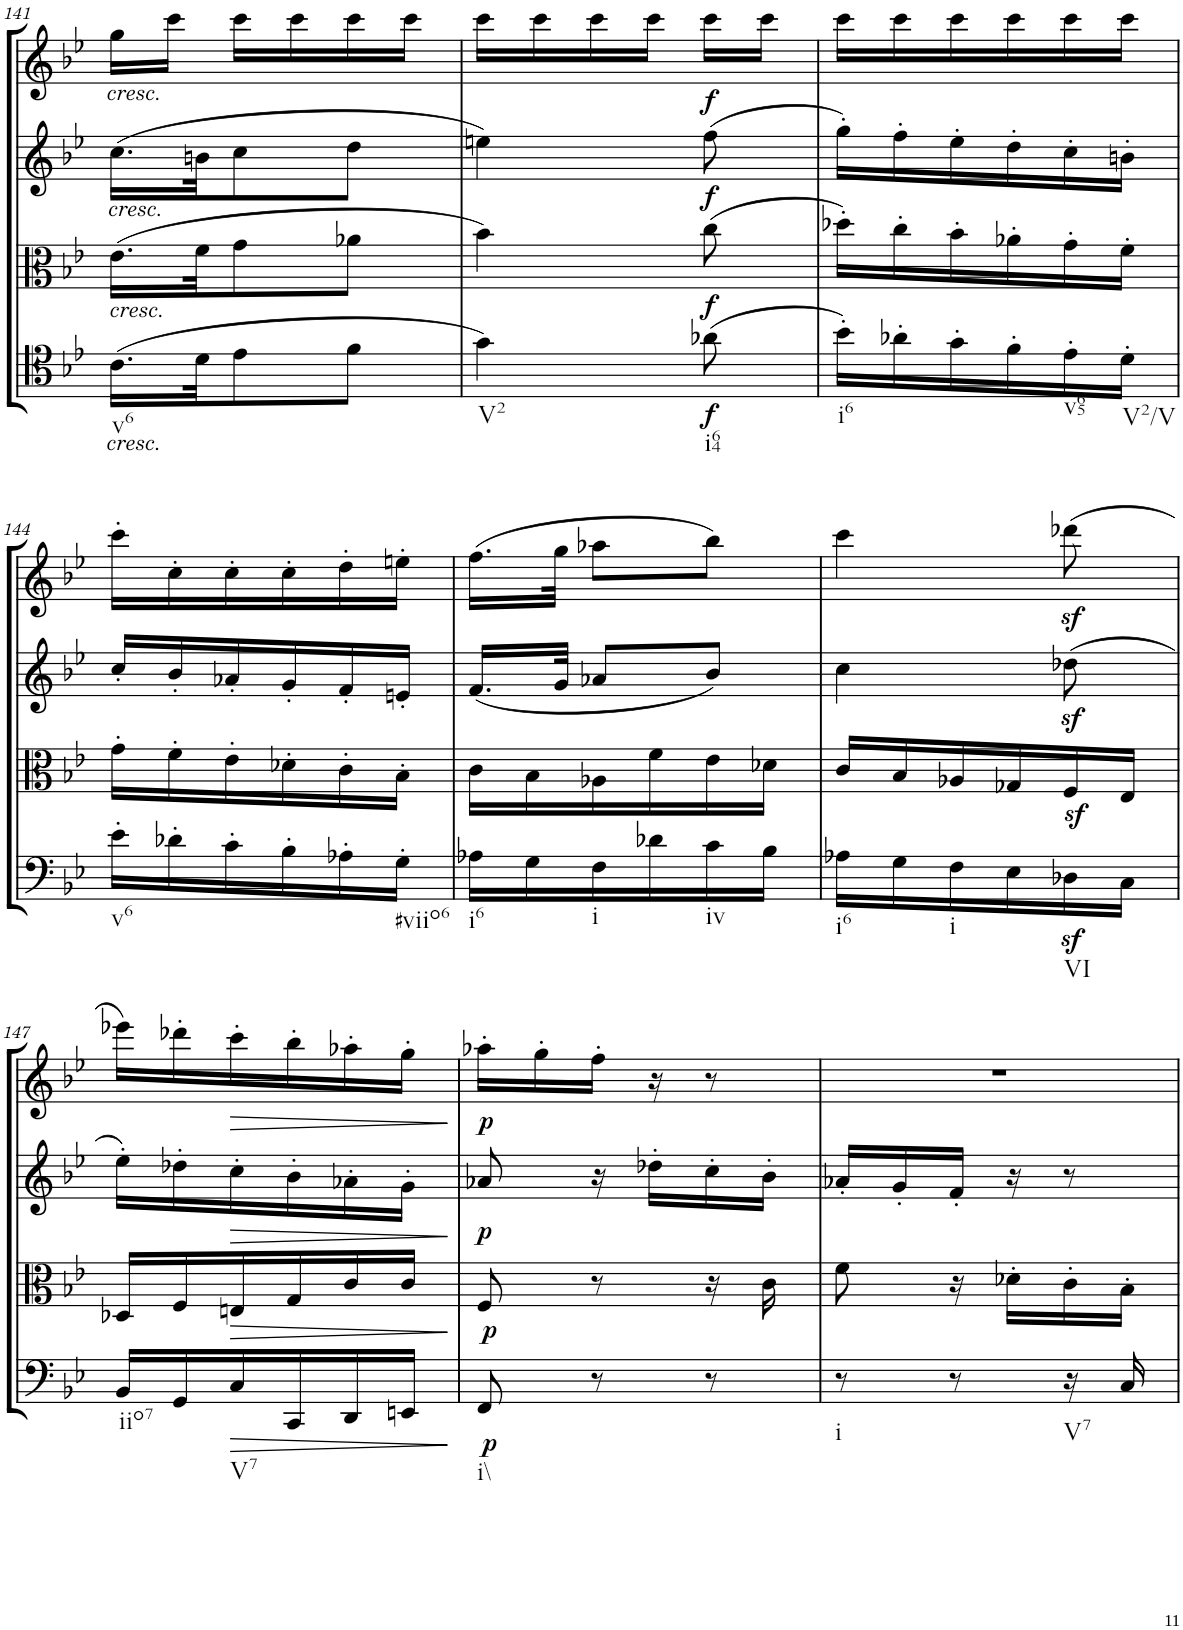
**kern	**dynam	**kern	**dynam	**kern	**dynam	**kern	**dynam
*part4	*part4	*part3	*part3	*part2	*part2	*part1	*part1
*staff4	*staff4	*staff3	*staff3	*staff2	*staff2	*staff1	*staff1
*I"Cello	*	*I"Viola	*	*I"2nd Violin	*	*I"1st Violin	*
*	*	*I'Vla	*	*I'Vln	*	*I'Vln	*
!!LO:PB:g=z
*clefC4	*	*clefC3	*	*clefG2	*	*clefG2	*
*k[b-e-]	*	*k[b-e-]	*	*k[b-e-]	*	*k[b-e-]	*
*B-:	*	*B-:	*	*B-:	*	*B-:	*
*M3/8	*	*M3/8	*	*M3/8	*	*M3/8	*
=141	=141	=141	=141	=141	=141	=141	=141
!	!	!	!	!	!	!LO:TX:b:i:t=cresc.	!
!	!	!	!	!LO:TX:b:i:t=cresc.	!	!	!
!	!	!LO:TX:b:i:t=cresc.	!	!	!	!	!
!LO:TX:b:i:t=cresc.	!	!	!	!	!	!	!
!LO:TX:b:t=v6	!	!	!	!	!	!	!
(16.c\LL	.	(16.e-\LL	.	(16.cc\LL	.	16gg\LL	.
.	.	.	.	.	.	16ccc\JJ	.
32d\JK	.	32f\JK	.	32bn\JK	.	.	.
8e-\	.	8g\	.	8cc\	.	16ccc\LL	.
.	.	.	.	.	.	16ccc\	.
8f\J	.	8a-X\J	.	8dd\J	.	16ccc\	.
.	.	.	.	.	.	16ccc\JJ	.
=142	=142	=142	=142	=142	=142	=142	=142
!LO:TX:b:t=V2	!	!	!	!	!	!	!
4g\)	.	4b-\)	.	4een\)	.	16ccc\LL	.
.	.	.	.	.	.	16ccc\	.
.	.	.	.	.	.	16ccc\	.
.	.	.	.	.	.	16ccc\JJ	.
!LO:TX:b:t=i64	!	!	!	!	!	!	!
!	!LO:DY:b	!	!LO:DY:b	!	!LO:DY:b	!	!LO:DY:b
(8a-X\	f	(8cc\	f	(8ff\	f	16ccc\LL	f
.	.	.	.	.	.	16ccc\JJ	.
=143	=143	=143	=143	=143	=143	=143	=143
!LO:TX:b:t=i6	!	!	!	!	!	!	!
16b-'\LL)	.	16dd-X'\LL)	.	16gg'\LL)	.	16ccc\LL	.
16a-X'\	.	16cc'\	.	16ff'\	.	16ccc\	.
16g'\	.	16b-'\	.	16ee-'\	.	16ccc\	.
16f'\	.	16a-X'\	.	16dd'\	.	16ccc\	.
!LO:TX:b:t=v65	!	!	!	!	!	!	!
16e-'\	.	16g'\	.	16cc'\	.	16ccc\	.
!LO:TX:b:t=V2/V	!	!	!	!	!	!	!
16d'\JJ	.	16f'\JJ	.	16bn'\JJ	.	16ccc\JJ	.
!!LO:LB:g=z
=144	=144	=144	=144	=144	=144	=144	=144
!LO:TX:b:t=v6	!	!	!	!	!	!	!
16e-'\LL	.	16g'\LL	.	16cc'/LL	.	16ccc'\LL	.
16d-X'\	.	16f'\	.	16b-'/	.	16cc'\	.
16c'\	.	16e-'\	.	16a-X'/	.	16cc'\	.
16B-'\	.	16d-X'\	.	16g'/	.	16cc'\	.
16A-X'\	.	16c'\	.	16f'/	.	16dd'\	.
!LO:TX:b:t=#viio6	!	!	!	!	!	!	!
16G'\JJ	.	16B-'\JJ	.	16en'/JJ	.	16een'\JJ	.
=145	=145	=145	=145	=145	=145	=145	=145
!LO:TX:b:t=i6	!	!	!	!	!	!	!
16A-X\LL	.	16c\LL	.	(16.f/LL	.	(16.ff\LL	.
16G\	.	16B-\	.	.	.	.	.
.	.	.	.	32g/JJk	.	32gg\JJk	.
!LO:TX:b:t=i	!	!	!	!	!	!	!
16F\	.	16A-X\	.	8a-X/L	.	8aa-X\L	.
16d-X\	.	16f\	.	.	.	.	.
!LO:TX:b:t=iv	!	!	!	!	!	!	!
16c\	.	16e-\	.	8b-/J)	.	8bb-\J)	.
16B-\JJ	.	16d-X\JJ	.	.	.	.	.
=146	=146	=146	=146	=146	=146	=146	=146
!LO:TX:b:t=i6	!	!	!	!	!	!	!
16A-X\LL	.	16c/LL	.	4cc\	.	4ccc\	.
16G\	.	16B-/	.	.	.	.	.
!LO:TX:b:t=i	!	!	!	!	!	!	!
16F\	.	16A-X/	.	.	.	.	.
16E-\	.	16G-X/	.	.	.	.	.
!LO:TX:b:t=VI	!	!	!	!	!	!	!
16D-Xz<\	.	16Fz</	.	(8dd-Xz<\	.	(8ddd-Xz<\	.
16C\JJ	.	16E-/JJ	.	.	.	.	.
!!LO:LB:g=z
=147	=147	=147	=147	=147	=147	=147	=147
!LO:TX:b:t=iio7	!	!	!	!	!	!	!
16BB-/LL	.	16D-X/LL	.	16ee-'\LL)	.	16eee-X\LL)	.
16GG/	.	16F/	.	16dd-X'\	.	16ddd-X'\	.
!LO:TX:b:t=V7	!	!	!	!	!	!	!
!	!LO:HP:b	!	!LO:HP:b	!	!LO:HP:b	!	!LO:HP:b
16C/	>	16En/	>	16cc'\	>	16ccc'\	>
16CC/	.	16G/	.	16b-'\	.	16bb-'\	.
16DD/	.	16c/	.	16a-X'\	.	16aa-X'\	.
16EEn/JJ	.	16c/JJ	.	16g'\JJ	.	16gg'\JJ	.
.	]	.	]	.	]	.	]
=148	=148	=148	=148	=148	=148	=148	=148
!LO:TX:b:t=i\\	!	!	!	!	!	!	!
!	!LO:DY:b	!	!LO:DY:b	!	!	!	!
!	!	!	!LO:DY:n=1:a	!	!	!	!LO:DY:b
8FF/	p	8F/	p p	8a-X/	.	16aa-X'\LL	p
.	.	.	.	.	.	16gg'\	.
8r	.	8r	.	16r	.	16ff'\JJ	.
.	.	.	.	16dd-X'\LL	.	16r	.
8r	.	16r	.	16cc'\	.	8r	.
.	.	16c\	.	16b-'\JJ	.	.	.
=149	=149	=149	=149	=149	=149	=149	=149
!LO:TX:b:t=i	!	!	!	!	!	!	!
8r	.	8f\	.	16a-X'/LL	.	4.r	.
.	.	.	.	16g'/	.	.	.
8r	.	16r	.	16f'/JJ	.	.	.
.	.	16d-X'\LL	.	16r	.	.	.
!LO:TX:b:t=V7	!	!	!	!	!	!	!
16r	.	16c'\	.	8r	.	.	.
16C/	.	16B-'\JJ	.	.	.	.	.
=	=	=	=	=	=	=	=
*-	*-	*-	*-	*-	*-	*-	*-
